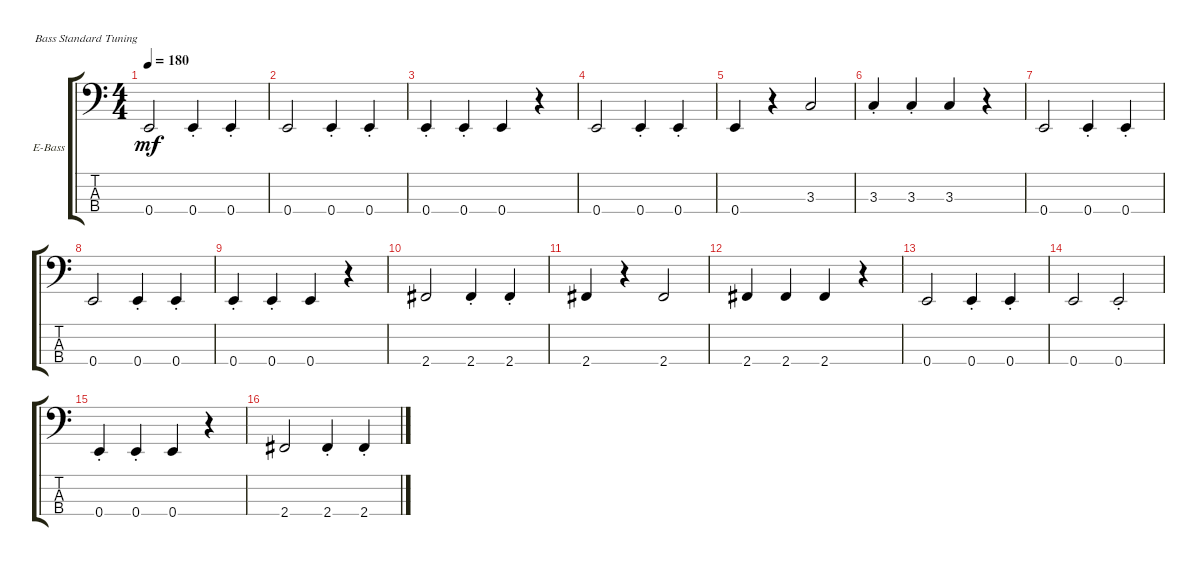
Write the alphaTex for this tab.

\defaultSystemsLayout 4
\bracketExtendMode groupsimilarinstruments
\firstSystemTrackNameOrientation horizontal
\otherSystemsTrackNameOrientation horizontal
\track ("Игорь Тихомиров" "E-Bass") {instrument electricbassfinger}
\staff {score tabs}
\tuning (G2 D2 A1 E1)
\ts (4 4)
\tempo 180
\clef f4
\ks c
0.4.2{dy mf} 0.4{st}.4 0.4{st}.4 |
0.4.2 0.4{st}.4 0.4{st}.4 |
0.4{st}.4 0.4{st}.4 0.4.4 r.4 |
0.4.2 0.4{st}.4 0.4{st}.4 |
0.4.4 r.4 3.3.2 |
3.3{st}.4 3.3{st}.4 3.3.4 r.4 |
0.4.2 0.4{st}.4 0.4{st}.4 |
0.4.2 0.4{st}.4 0.4{st}.4 |
0.4{st}.4 0.4{st}.4 0.4.4 r.4 |
2.4.2 2.4{st}.4 2.4{st}.4 |
2.4.4 r.4 2.4.2 |
2.4.4 2.4.4 2.4.4 r.4 |
0.4.2 0.4{st}.4 0.4{st}.4 |
0.4.2 0.4{st}.2 |
0.4{st}.4 0.4{st}.4 0.4.4 r.4 |
2.4.2 2.4{st}.4 2.4{st}.4
